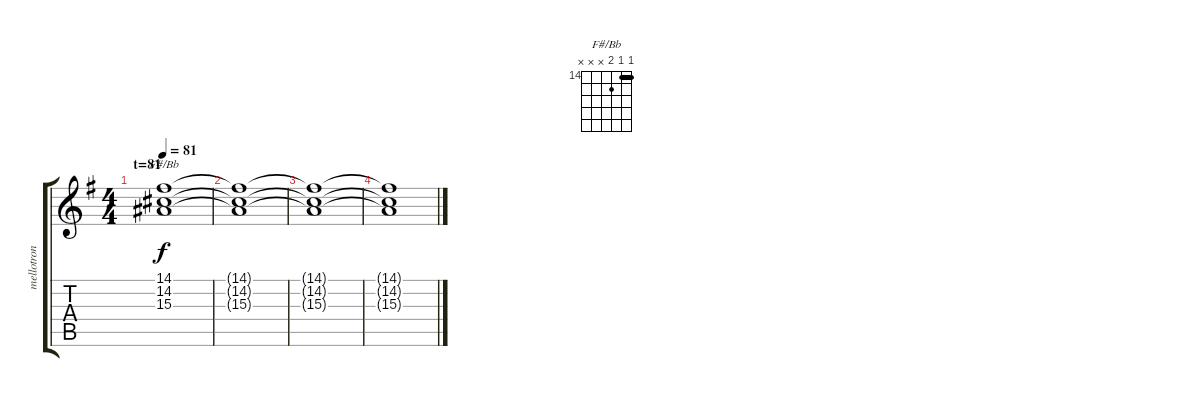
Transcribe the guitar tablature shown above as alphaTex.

\track ("mellotron" "mellotron") {instrument stringensemble1}
\staff {score tabs}
\tuning (E4 B3 G3 D3 A2 E2) {hide}
\chord ("F#/Bb" 14 14 15 x x x) {firstfret 14 barre 14}
\ts (4 4)
\section ("" "t=81")
\tempo 81
\clef g2
\ks g
(14.1 14.2 15.3).1{ch "F#/Bb" dy f} |
(14.1{t} 14.2{t} 15.3{t}).1 |
(14.1{t} 14.2{t} 15.3{t}).1 |
(14.1{t} 14.2{t} 15.3{t}).1
